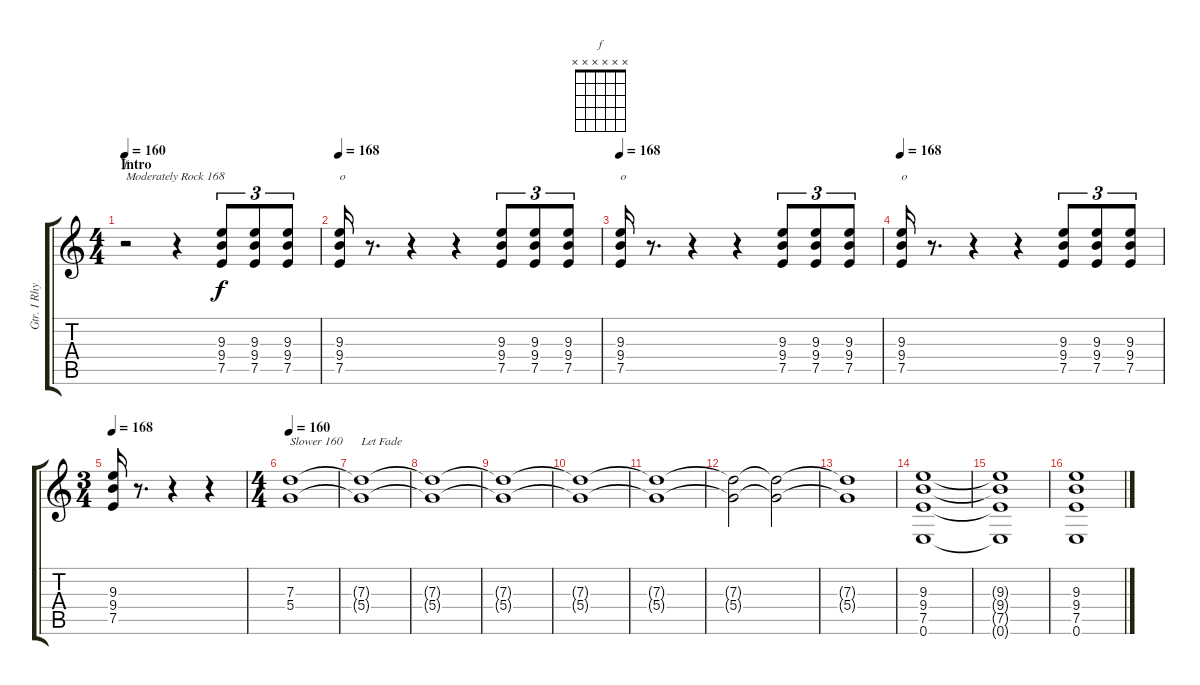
\track ("Gtr. I Rhytm" "Gtr. I Rhy") {instrument overdrivenguitar}
\staff {score tabs}
\tuning (E4 B3 G3 D3 A2 E2) {hide}
\chord ("f" x x x x x x)
\ts (4 4)
\section ("" "Intro")
\tempo 160
\tempo 168
\tempo 160
\clef g2
\ks c
r.2{ch "f" txt "Moderately Rock 168" dy f instrument overdrivenguitar} r.4 (9.3 9.4 7.5).8{tu (3 2)} (9.3 9.4 7.5).8{tu (3 2)} (9.3 9.4 7.5).8{tu (3 2)} |
\tempo 168
(9.3 9.4 7.5).16{txt "o"} r.8{d} r.4 r.4 (9.3 9.4 7.5).8{tu (3 2)} (9.3 9.4 7.5).8{tu (3 2)} (9.3 9.4 7.5).8{tu (3 2)} |
\tempo 168
(9.3 9.4 7.5).16{txt "o"} r.8{d} r.4 r.4 (9.3 9.4 7.5).8{tu (3 2)} (9.3 9.4 7.5).8{tu (3 2)} (9.3 9.4 7.5).8{tu (3 2)} |
\tempo 168
(9.3 9.4 7.5).16{txt "o"} r.8{d} r.4 r.4 (9.3 9.4 7.5).8{tu (3 2)} (9.3 9.4 7.5).8{tu (3 2)} (9.3 9.4 7.5).8{tu (3 2)} |
\ts (3 4)
\tempo 168
(9.3 9.4 7.5).16 r.8{d} r.4 r.4 |
\ts (4 4)
\tempo 160
(7.3 5.4).1{txt "Slower 160"} |
(7.3{t} 5.4{t}).1{txt "Let Fade" volume 10} |
(7.3{t} 5.4{t}).1 |
(7.3{t} 5.4{t}).1{volume 5} |
(7.3{t} 5.4{t}).1 |
(7.3{t} 5.4{t}).1{volume 3} |
(7.3{t} 5.4{t}).2 (7.3{t} 5.4{t}).2{volume 0} |
(7.3{t} 5.4{t}).1 |
(9.3 9.4 7.5 0.6).1{volume 14} |
(9.3{t} 9.4{t} 7.5{t} 0.6{t}).1 |
(9.3 9.4 7.5 0.6).1
